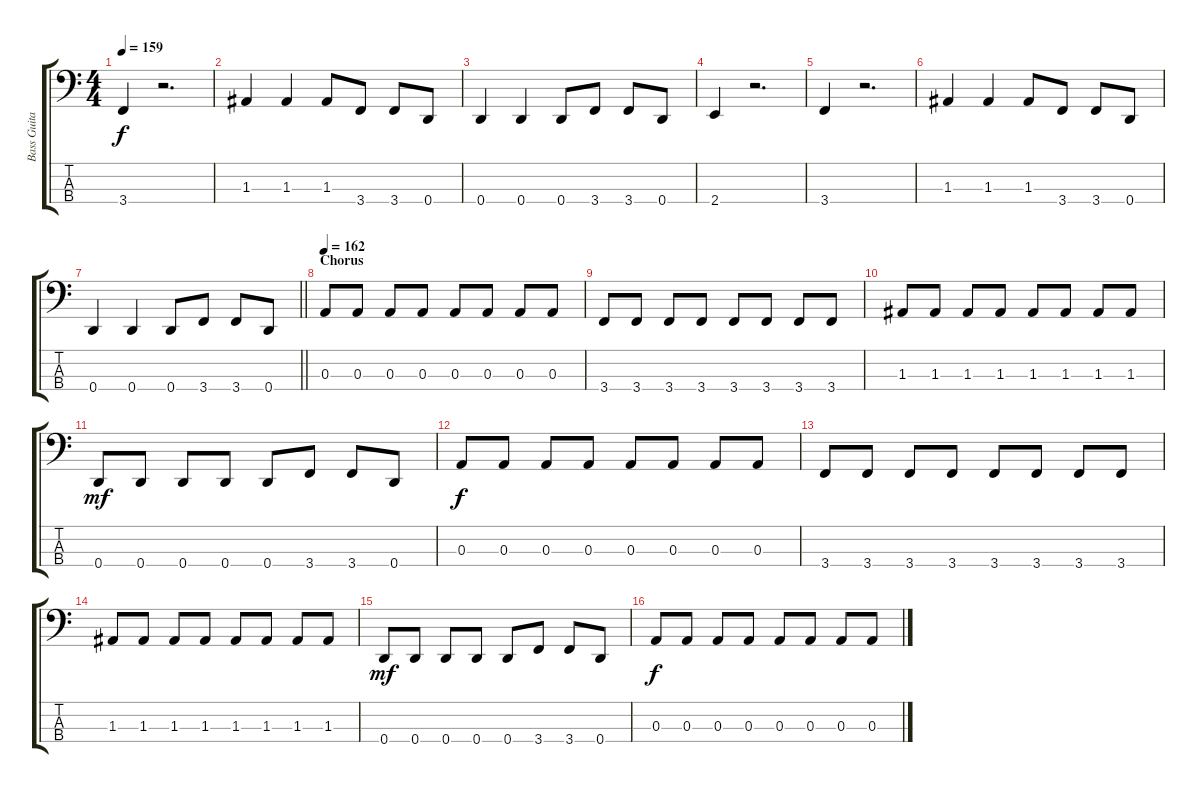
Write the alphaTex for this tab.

\track ("Bass Guitar" "Bass Guita") {instrument electricbassfinger}
\staff {score tabs}
\tuning (G2 D2 A1 D1) {hide}
\ts (4 4)
\tempo 159
\clef f4
\ks c
3.4.4{dy f} r.2{d} |
1.3.4 1.3.4 1.3.8 3.4.8 3.4.8 0.4.8 |
0.4.4 0.4.4 0.4.8 3.4.8 3.4.8 0.4.8 |
2.4.4 r.2{d} |
3.4.4 r.2{d} |
1.3.4 1.3.4 1.3.8 3.4.8 3.4.8 0.4.8 |
\barLineRight lightlight
0.4.4 0.4.4 0.4.8 3.4.8 3.4.8 0.4.8 |
\section ("" "Chorus")
\tempo 162
0.3.8 0.3.8 0.3.8 0.3.8 0.3.8 0.3.8 0.3.8 0.3.8 |
3.4.8 3.4.8 3.4.8 3.4.8 3.4.8 3.4.8 3.4.8 3.4.8 |
1.3.8 1.3.8 1.3.8 1.3.8 1.3.8 1.3.8 1.3.8 1.3.8 |
0.4.8{dy mf} 0.4.8 0.4.8 0.4.8 0.4.8 3.4.8 3.4.8 0.4.8 |
0.3.8{dy f} 0.3.8 0.3.8 0.3.8 0.3.8 0.3.8 0.3.8 0.3.8 |
3.4.8 3.4.8 3.4.8 3.4.8 3.4.8 3.4.8 3.4.8 3.4.8 |
1.3.8 1.3.8 1.3.8 1.3.8 1.3.8 1.3.8 1.3.8 1.3.8 |
0.4.8{dy mf} 0.4.8 0.4.8 0.4.8 0.4.8 3.4.8 3.4.8 0.4.8 |
0.3.8{dy f} 0.3.8 0.3.8 0.3.8 0.3.8 0.3.8 0.3.8 0.3.8
